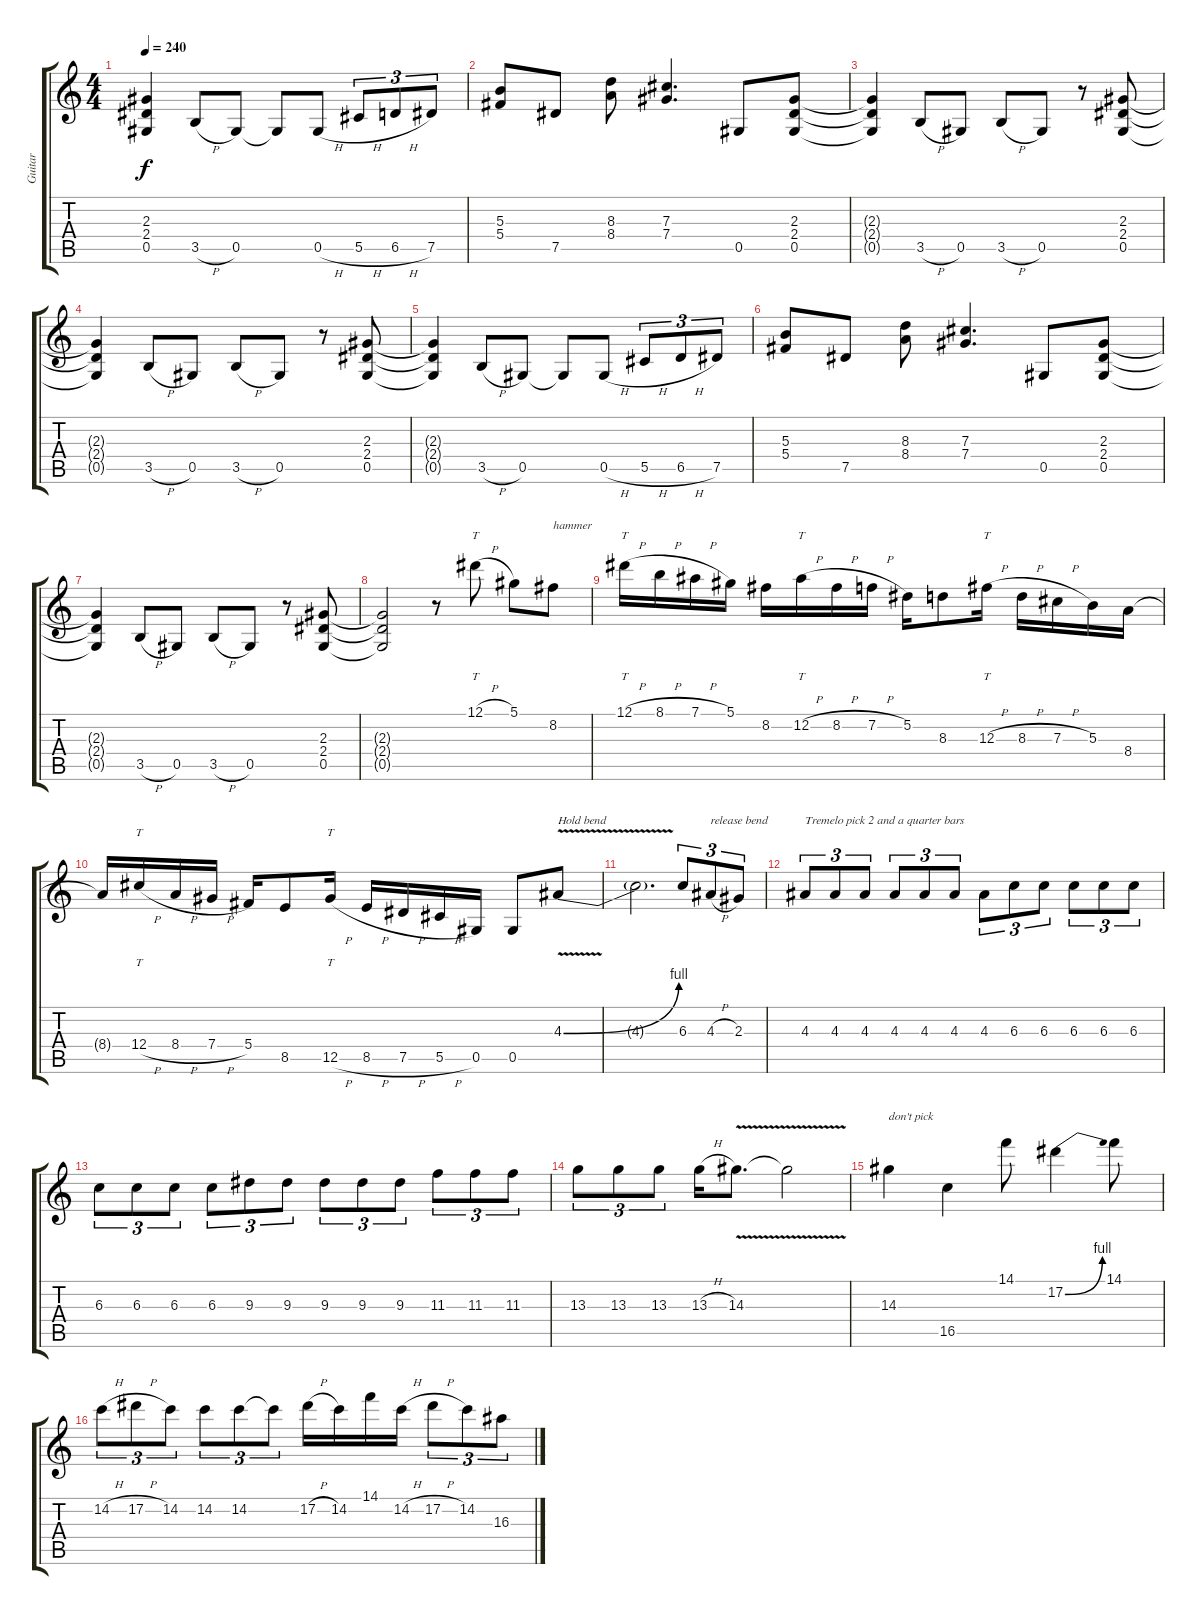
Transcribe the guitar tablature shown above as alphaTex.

\track ("Guitar" "Guitar") {instrument distortionguitar}
\staff {score tabs}
\tuning (Eb4 Bb3 Gb3 Db3 Ab2 Eb2) {hide}
\ts (4 4)
\tempo 240
\clef g2
\ks c
(2.3{t} 2.4{t} 0.5{t}).4{dy f} 3.5{h}.8 0.5.8 0.5{t}.8 0.5{h}.8 5.5{h}.8{tu (3 2)} 6.5{h}.8{tu (3 2)} 7.5.8{tu (3 2)} |
(5.3 5.4).8 7.5.8 (8.3 8.4).8 (7.3 7.4).4{d} 0.5.8 (2.3 2.4 0.5).8 |
(2.3{t} 2.4{t} 0.5{t}).4 3.5{h}.8 0.5.8 3.5{h}.8 0.5.8 r.8 (2.3 2.4 0.5).8 |
(2.3{t} 2.4{t} 0.5{t}).4 3.5{h}.8 0.5.8 3.5{h}.8 0.5.8 r.8 (2.3 2.4 0.5).8 |
(2.3{t} 2.4{t} 0.5{t}).4 3.5{h}.8 0.5.8 0.5{t}.8 0.5{h}.8 5.5{h}.8{tu (3 2)} 6.5{h}.8{tu (3 2)} 7.5.8{tu (3 2)} |
(5.3 5.4).8 7.5.8 (8.3 8.4).8 (7.3 7.4).4{d} 0.5.8 (2.3 2.4 0.5).8 |
(2.3{t} 2.4{t} 0.5{t}).4 3.5{h}.8 0.5.8 3.5{h}.8 0.5.8 r.8 (2.3 2.4 0.5).8 |
(2.3{t} 2.4{t} 0.5{t}).2 r.8 12.1{h}.8{tt} 5.1.8 8.2.8{txt "hammer"} |
12.1{h}.16{tt} 8.1{h}.16 7.1{h}.16 5.1.16 8.2.16 12.2{h}.16{tt} 8.2{h}.16 7.2{h}.16 5.2.16 8.3.8 12.3{h}.16{tt} 8.3{h}.16 7.3{h}.16 5.3.16 8.4.16 |
8.4{t}.16 12.4{h}.16{tt} 8.4{h}.16 7.4{h}.16 5.4.16 8.5.8 12.5{h}.16{tt} 8.5{h}.16 7.5{h}.16 5.5{h}.16 0.5.16 0.5.8 4.3{be (bend 0 0 60 4) v}.8{txt "Hold bend"} |
4.3{t}.2{d} 6.3.8{tu (3 2)} 4.3{h}.8{tu (3 2) txt "release bend"} 2.3.8{tu (3 2)} |
4.3.8{tu (3 2) txt "Tremelo pick 2 and a quarter bars"} 4.3.8{tu (3 2)} 4.3.8{tu (3 2)} 4.3.8{tu (3 2)} 4.3.8{tu (3 2)} 4.3.8{tu (3 2)} 4.3.8{tu (3 2)} 6.3.8{tu (3 2)} 6.3.8{tu (3 2)} 6.3.8{tu (3 2)} 6.3.8{tu (3 2)} 6.3.8{tu (3 2)} |
6.3.8{tu (3 2)} 6.3.8{tu (3 2)} 6.3.8{tu (3 2)} 6.3.8{tu (3 2)} 9.3.8{tu (3 2)} 9.3.8{tu (3 2)} 9.3.8{tu (3 2)} 9.3.8{tu (3 2)} 9.3.8{tu (3 2)} 11.3.8{tu (3 2)} 11.3.8{tu (3 2)} 11.3.8{tu (3 2)} |
13.3.8{tu (3 2)} 13.3.8{tu (3 2)} 13.3.8{tu (3 2)} 13.3{h}.16 14.3{v}.8{d} 14.3{t}.2 |
14.3.4{txt "don't pick"} 16.5.4 14.1.8 17.2{be (bend 0 0 60 4)}.4 14.1.8 |
14.2{h}.8{tu (3 2)} 17.2{h}.8{tu (3 2)} 14.2.8{tu (3 2)} 14.2.8{tu (3 2)} 14.2.8{tu (3 2)} 14.2{t}.8{tu (3 2)} 17.2{h}.16 14.2.16 14.1.16 14.2{h}.16 17.2{h}.8{tu (3 2)} 14.2.8{tu (3 2)} 16.3.8{tu (3 2)}
